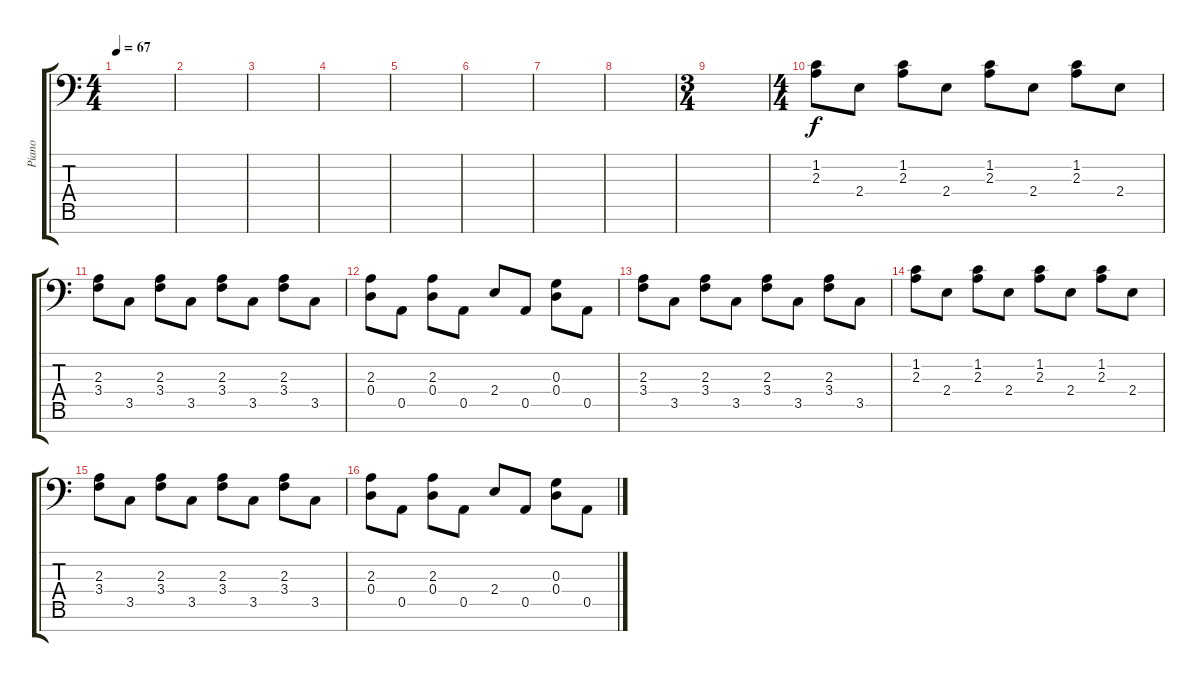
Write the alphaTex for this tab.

\track ("Piano" "Piano") {instrument brightacousticpiano}
\staff {score tabs}
\tuning (E4 B3 G3 D3 A2 E2 D1) {hide}
\ts (4 4)
\section ("" "")
\tempo 67
\clef f4
\ks c
|
|
|
|
|
|
|
\section ("" "")
|
\ts (3 4)
|
\ts (4 4)
(1.2 2.3).8 2.4.8 (1.2 2.3).8 2.4.8 (1.2 2.3).8 2.4.8 (1.2 2.3).8 2.4.8 |
(2.3 3.4).8 3.5.8 (2.3 3.4).8 3.5.8 (2.3 3.4).8 3.5.8 (2.3 3.4).8 3.5.8 |
(2.3 0.4).8 0.5.8 (2.3 0.4).8 0.5.8 2.4.8 0.5.8 (0.3 0.4).8 0.5.8 |
(2.3 3.4).8 3.5.8 (2.3 3.4).8 3.5.8 (2.3 3.4).8 3.5.8 (2.3 3.4).8 3.5.8 |
(1.2 2.3).8 2.4.8 (1.2 2.3).8 2.4.8 (1.2 2.3).8 2.4.8 (1.2 2.3).8 2.4.8 |
(2.3 3.4).8 3.5.8 (2.3 3.4).8 3.5.8 (2.3 3.4).8 3.5.8 (2.3 3.4).8 3.5.8 |
(2.3 0.4).8 0.5.8 (2.3 0.4).8 0.5.8 2.4.8 0.5.8 (0.3 0.4).8 0.5.8
